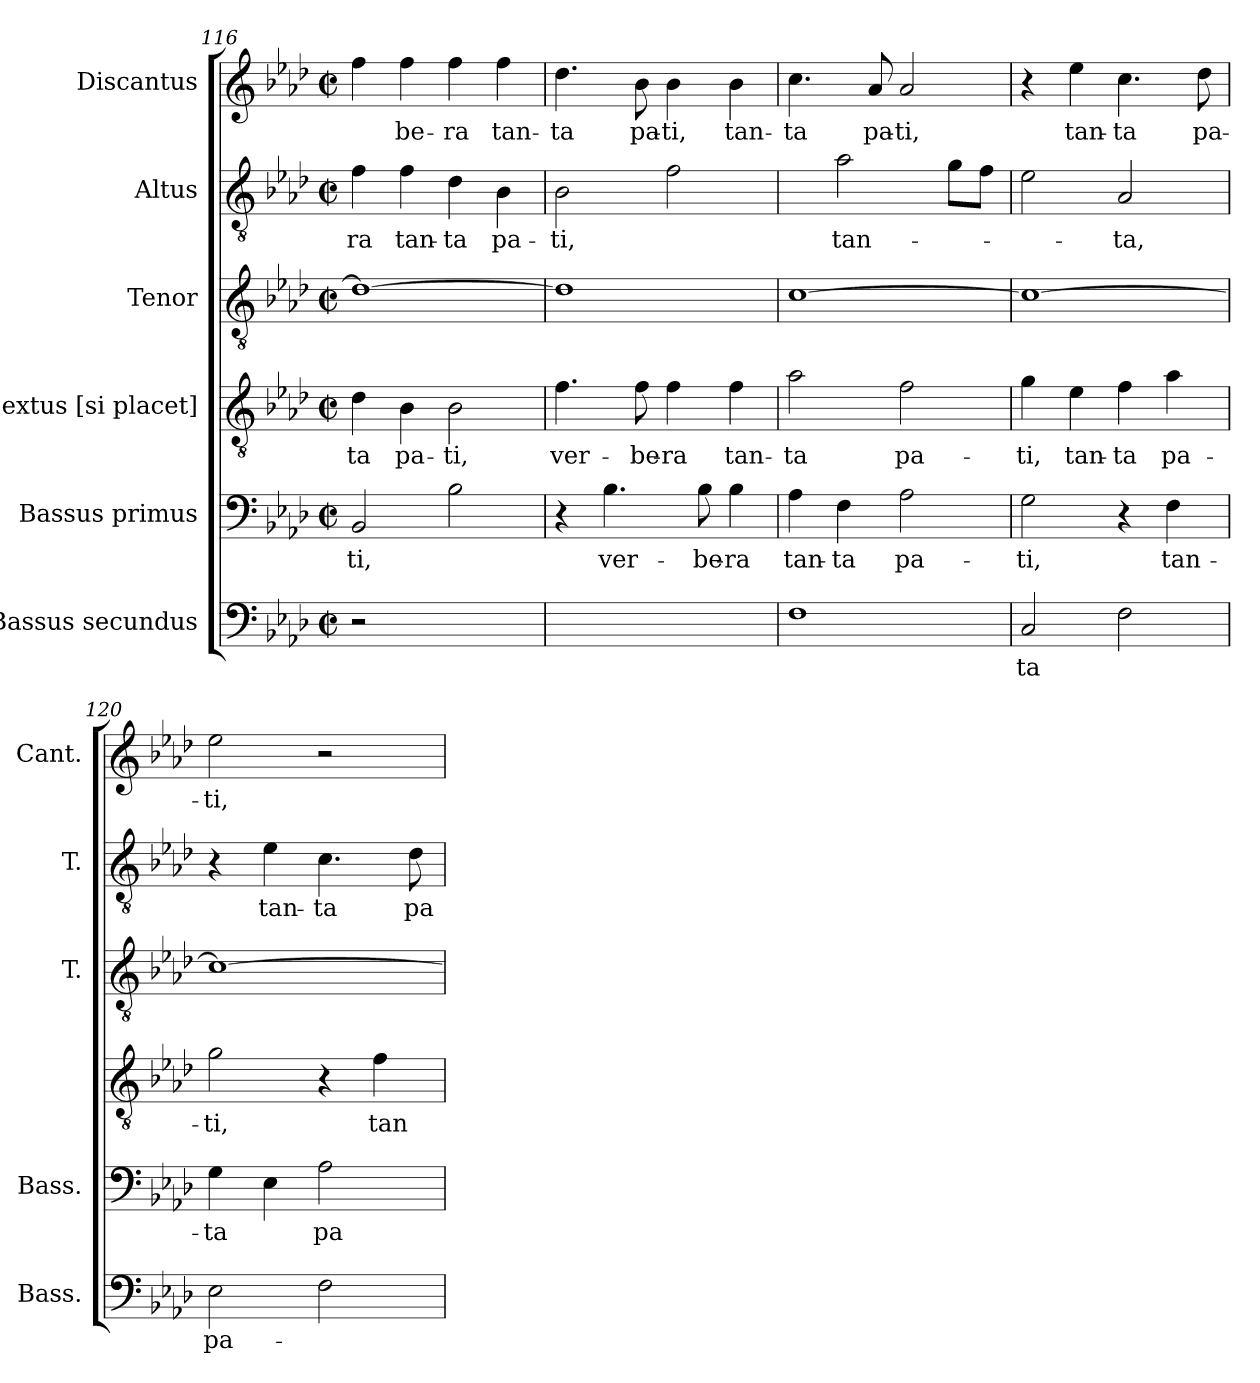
**kern	**text	**kern	**text	**kern	**text	**kern	**kern	**text	**kern	**text
*part6	*part6	*part5	*part5	*part4	*part4	*part3	*part2	*part2	*part1	*part1
*staff6	*staff6	*staff5	*staff5	*staff4	*staff4	*staff3	*staff2	*staff2	*staff1	*staff1
*I"Bassus secundus	*	*I"Bassus primus	*	*I"Sextus [si placet]	*	*I"Tenor	*I"Altus	*	*I"Discantus	*
*I'Bass.	*	*I'Bass.	*	*	*	*I'T.	*I'T.	*	*I'Cant.	*
!!LO:PB:g=z
*clefF4	*	*clefF4	*	*clefGv2	*	*clefGv2	*clefGv2	*	*clefG2	*
*	*	*	*	*ITrd7c12	*	*ITrd7c12	*ITrd7c12	*	*	*
*k[b-e-a-d-]	*	*k[b-e-a-d-]	*	*k[b-e-a-d-]	*	*k[b-e-a-d-]	*k[b-e-a-d-]	*	*k[b-e-a-d-]	*
*A-:	*	*A-:	*	*A-:	*	*A-:	*A-:	*	*A-:	*
*M2/2	*	*M2/2	*	*M2/2	*	*M2/2	*M2/2	*	*M2/2	*
*met(c|)	*	*met(c|)	*	*met(c|)	*	*met(c|)	*met(c|)	*	*met(c|)	*
=116	=116	=116	=116	=116	=116	=116	=116	=116	=116	=116
!	!	!	!LO:LY:b:color=#000000	!	!	!	!	!	!	!
!	!	!	!	!	!LO:LY:b:color=#000000	!	!	!	!	!
!	!	!	!	!	!	!	!	!LO:LY:b:color=#000000	!	!
2r	.	2BB-i/	-ti,	4D-i\	-ta	1D-i_	4Fi\	-ra	4ffi\	.
!	!	!	!	!	!LO:LY:b:color=#000000	!	!	!	!	!
!	!	!	!	!	!	!	!	!LO:LY:b:color=#000000	!	!
!	!	!	!	!	!	!	!	!	!	!LO:LY:b:color=#000000
.	.	.	.	4BB-i\	pa-	.	4Fi\	tan-	4ffi\	-be-
!	!LO:LY:b:color=#000000	!	!	!	!	!	!	!	!	!
!	!	!	!	!	!LO:LY:b:color=#000000	!	!	!	!	!
!	!	!	!	!	!	!	!	!LO:LY:b:color=#000000	!	!
!	!	!	!	!	!	!	!	!	!	!LO:LY:b:color=#000000
[2BB-i/yy	tan-	2B-i\	.	2BB-i\	-ti,	.	4D-i\	-ta	4ffi\	-ra
!	!	!	!	!	!	!	!	!LO:LY:b:color=#000000	!	!
!	!	!	!	!	!	!	!	!	!	!LO:LY:b:color=#000000
.	.	.	.	.	.	.	4BB-i\	pa-	4ffi\	tan-
=117	=117	=117	=117	=117	=117	=117	=117	=117	=117	=117
!	!	!	!	!	!LO:LY:b:color=#000000	!	!	!	!	!
!	!	!	!	!	!	!	!	!LO:LY:b:color=#000000	!	!
!	!	!	!	!	!	!	!	!	!	!LO:LY:b:color=#000000
1BB-iyy]	.	4r	.	4.Fi\	ver-	1D-i]	2BB-i\	-ti,	4.dd-i\	-ta
!	!	!	!LO:LY:b:color=#000000	!	!	!	!	!	!	!
.	.	4.B-i\	ver-	.	.	.	.	.	.	.
!	!	!	!	!	!LO:LY:b:color=#000000	!	!	!	!	!
!	!	!	!	!	!	!	!	!	!	!LO:LY:b:color=#000000
.	.	.	.	8Fi\	-be-	.	.	.	8b-i\	pa-
!	!	!	!	!	!LO:LY:b:color=#000000	!	!	!	!	!
!	!	!	!	!	!	!	!	!	!	!LO:LY:b:color=#000000
.	.	.	.	4Fi\	-ra	.	2Fi\	.	4b-i\	-ti,
!	!	!	!LO:LY:b:color=#000000	!	!	!	!	!	!	!
.	.	8B-i\	-be-	.	.	.	.	.	.	.
!	!	!	!LO:LY:b:color=#000000	!	!	!	!	!	!	!
!	!	!	!	!	!LO:LY:b:color=#000000	!	!	!	!	!
!	!	!	!	!	!	!	!	!	!	!LO:LY:b:color=#000000
.	.	4B-i\	-ra	4Fi\	tan-	.	.	.	4b-i\	tan-
=118	=118	=118	=118	=118	=118	=118	=118	=118	=118	=118
!	!	!	!LO:LY:b:color=#000000	!	!	!	!	!	!	!
!	!	!	!	!	!LO:LY:b:color=#000000	!	!	!	!	!
!	!	!	!	!	!	!	!	!	!	!LO:LY:b:color=#000000
1Fi	.	4A-i\	tan-	2A-i\	-ta	[1Ci	4Fi\yy	.	4.cci\	-ta
!	!	!	!LO:LY:b:color=#000000	!	!	!	!	!	!	!
!	!	!	!	!	!	!	!	!LO:LY:b:color=#000000	!	!
.	.	4Fi\	-ta	.	.	.	2A-i\	tan-	.	.
!	!	!	!	!	!	!	!	!	!	!LO:LY:b:color=#000000
.	.	.	.	.	.	.	.	.	8a-i/	pa-
!	!	!	!LO:LY:b:color=#000000	!	!	!	!	!	!	!
!	!	!	!	!	!LO:LY:b:color=#000000	!	!	!	!	!
!	!	!	!	!	!	!	!	!	!	!LO:LY:b:color=#000000
.	.	2A-i\	pa-	2Fi\	pa-	.	.	.	2a-i/	-ti,
.	.	.	.	.	.	.	8Gi\L	.	.	.
.	.	.	.	.	.	.	8Fi\J	.	.	.
=119	=119	=119	=119	=119	=119	=119	=119	=119	=119	=119
!	!LO:LY:b:color=#000000	!	!	!	!	!	!	!	!	!
!	!	!	!LO:LY:b:color=#000000	!	!	!	!	!	!	!
!	!	!	!	!	!LO:LY:b:color=#000000	!	!	!	!	!
2Ci/	-ta	2Gi\	-ti,	4Gi\	-ti,	1Ci_	2E-i\	.	4r	.
!	!	!	!	!	!LO:LY:b:color=#000000	!	!	!	!	!
!	!	!	!	!	!	!	!	!	!	!LO:LY:b:color=#000000
.	.	.	.	4E-i\	tan-	.	.	.	4ee-i\	tan-
!	!	!	!	!	!LO:LY:b:color=#000000	!	!	!	!	!
!	!	!	!	!	!	!	!	!LO:LY:b:color=#000000	!	!
!	!	!	!	!	!	!	!	!	!	!LO:LY:b:color=#000000
2Fi\	.	4r	.	4Fi\	-ta	.	2AA-i/	-ta,	4.cci\	-ta
!	!	!	!LO:LY:b:color=#000000	!	!	!	!	!	!	!
!	!	!	!	!	!LO:LY:b:color=#000000	!	!	!	!	!
.	.	4Fi\	tan-	4A-i\	pa-	.	.	.	.	.
!	!	!	!	!	!	!	!	!	!	!LO:LY:b:color=#000000
.	.	.	.	.	.	.	.	.	8dd-i\	pa-
=120	=120	=120	=120	=120	=120	=120	=120	=120	=120	=120
!	!LO:LY:b:color=#000000	!	!	!	!	!	!	!	!	!
!	!	!	!LO:LY:b:color=#000000	!	!	!	!	!	!	!
!	!	!	!	!	!LO:LY:b:color=#000000	!	!	!	!	!
!	!	!	!	!	!	!	!	!	!	!LO:LY:b:color=#000000
2E-i\	pa-	4Gi\	-ta	2Gi\	-ti,	1Ci_	4r	.	2ee-i\	-ti,
!	!	!	!	!	!	!	!	!LO:LY:b:color=#000000	!	!
.	.	4E-i\	.	.	.	.	4E-i\	tan-	.	.
!	!	!	!LO:LY:b:color=#000000	!	!	!	!	!	!	!
!	!	!	!	!	!	!	!	!LO:LY:b:color=#000000	!	!
2Fi\	.	2A-i\	pa-	4r	.	.	4.Ci\	-ta	2r	.
!	!	!	!	!	!LO:LY:b:color=#000000	!	!	!	!	!
.	.	.	.	4Fi\	tan-	.	.	.	.	.
!	!	!	!	!	!	!	!	!LO:LY:b:color=#000000	!	!
.	.	.	.	.	.	.	8D-i\	pa-	.	.
=	=	=	=	=	=	=	=	=	=	=
*-	*-	*-	*-	*-	*-	*-	*-	*-	*-	*-
